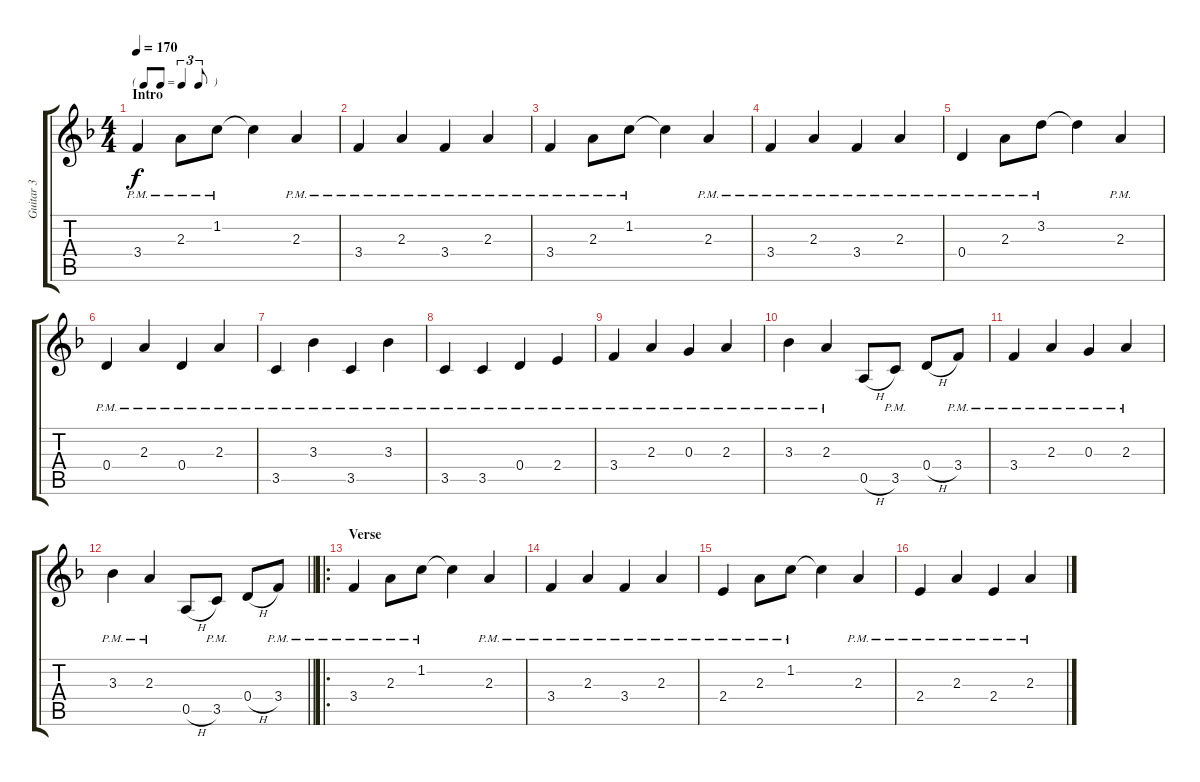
\track ("Guitar 3" "Guitar 3") {instrument electricguitarclean}
\staff {score tabs}
\tuning (E4 B3 G3 D3 A2 E2) {hide}
\ts (4 4)
\tf triplet8th
\section ("" "Intro")
\tempo 170
\clef g2
\ks f
3.4{pm}.4{dy f instrument electricguitarclean} 2.3{pm}.8 1.2{pm}.8 1.2{t}.4 2.3{pm}.4 |
3.4{pm}.4 2.3{pm}.4 3.4{pm}.4 2.3{pm}.4 |
3.4{pm}.4 2.3{pm}.8 1.2{pm}.8 1.2{t}.4 2.3{pm}.4 |
3.4{pm}.4 2.3{pm}.4 3.4{pm}.4 2.3{pm}.4 |
0.4{pm}.4 2.3{pm}.8 3.2{pm}.8 3.2{t}.4 2.3{pm}.4 |
0.4{pm}.4 2.3{pm}.4 0.4{pm}.4 2.3{pm}.4 |
3.5{pm}.4 3.3{pm}.4 3.5{pm}.4 3.3{pm}.4 |
3.5{pm}.4 3.5{pm}.4 0.4{pm}.4 2.4{pm}.4 |
3.4{pm}.4 2.3{pm}.4 0.3{pm}.4 2.3{pm}.4 |
3.3{pm}.4 2.3{pm}.4 0.5{h}.8 3.5{pm}.8 0.4{h}.8 3.4{pm}.8 |
3.4{pm}.4 2.3{pm}.4 0.3{pm}.4 2.3{pm}.4 |
\barLineRight lightlight
3.3{pm}.4 2.3{pm}.4 0.5{h}.8 3.5{pm}.8 0.4{h}.8 3.4{pm}.8 |
\ro
\section ("" "Verse")
3.4{pm}.4 2.3{pm}.8 1.2{pm}.8 1.2{t}.4 2.3{pm}.4 |
3.4{pm}.4 2.3{pm}.4 3.4{pm}.4 2.3{pm}.4 |
2.4{pm}.4 2.3{pm}.8 1.2{pm}.8 1.2{t}.4 2.3{pm}.4 |
2.4{pm}.4 2.3{pm}.4 2.4{pm}.4 2.3{pm}.4
